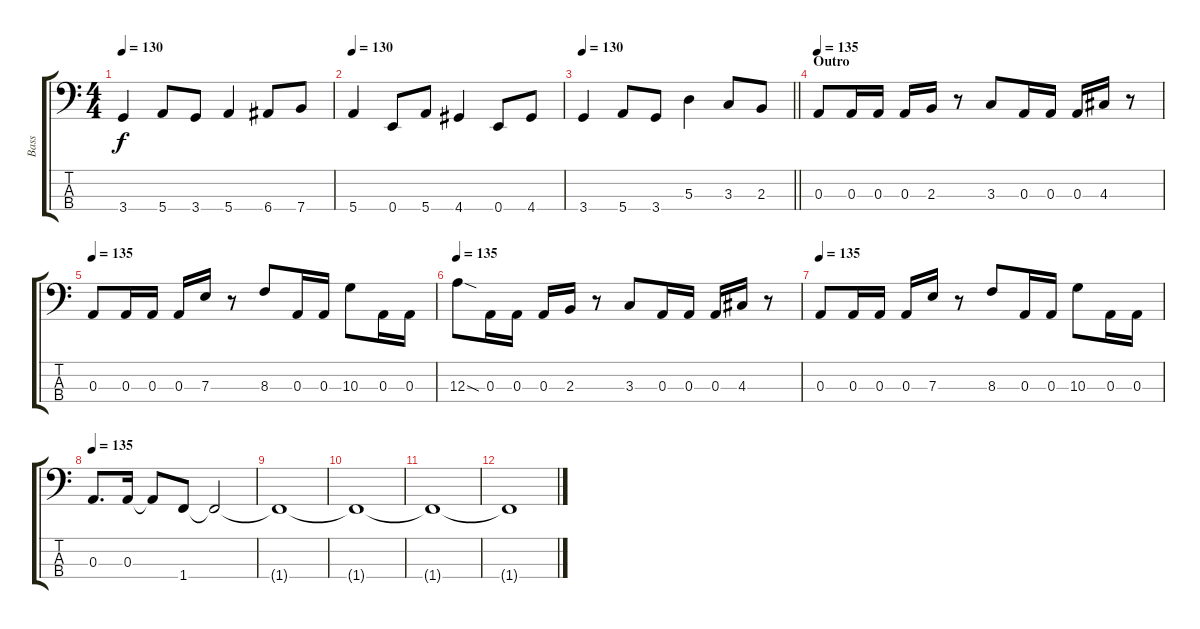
\track ("Bass" "Bass") {instrument electricbasspick}
\staff {score tabs}
\tuning (G2 D2 A1 E1) {hide}
\ts (4 4)
\tempo 130
\clef f4
\ks c
3.4.4{dy f} 5.4.8 3.4.8 5.4.4 6.4.8 7.4.8 |
\tempo 130
5.4.4 0.4.8 5.4.8 4.4.4 0.4.8 4.4.8 |
\tempo 130
\barLineRight lightlight
3.4.4 5.4.8 3.4.8 5.3.4 3.3.8 2.3.8 |
\section ("" "Outro")
\tempo 135
0.3.8 0.3.16 0.3.16 0.3.16 2.3.16 r.8 3.3.8 0.3.16 0.3.16 0.3.16 4.3.16 r.8 |
\tempo 135
0.3.8 0.3.16 0.3.16 0.3.16 7.3.16 r.8 8.3.8 0.3.16 0.3.16 10.3.8 0.3.16 0.3.16 |
\tempo 135
12.3{sod}.8 0.3.16 0.3.16 0.3.16 2.3.16 r.8 3.3.8 0.3.16 0.3.16 0.3.16 4.3.16 r.8 |
\tempo 135
0.3.8 0.3.16 0.3.16 0.3.16 7.3.16 r.8 8.3.8 0.3.16 0.3.16 10.3.8 0.3.16 0.3.16 |
\tempo 135
0.3.8{d} 0.3.16 0.3{t}.8 1.4.8 1.4{t}.2 |
1.4{t}.1 |
1.4{t}.1 |
1.4{t}.1 |
1.4{t}.1
